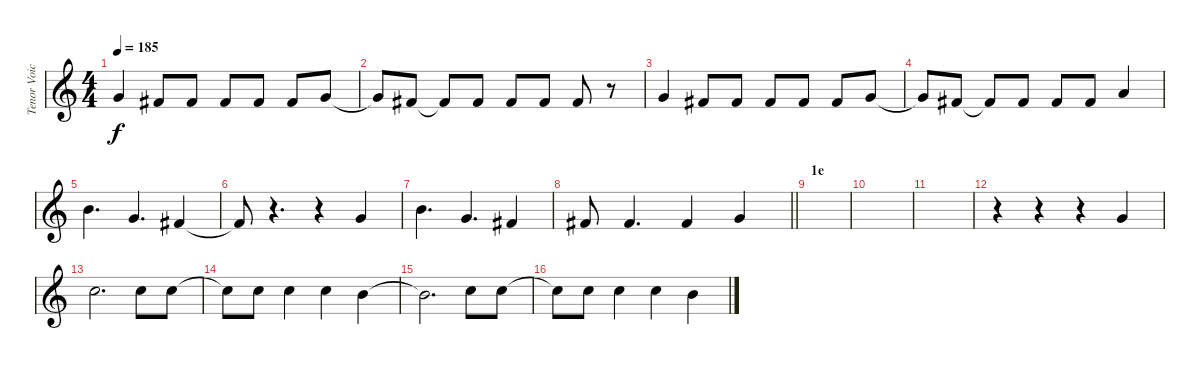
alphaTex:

\track ("Tenor Voice" "Tenor Voic") {instrument tenorsax}
\staff {score}
\tuning (E4 B3 G3 D3 A2 E2 B1) {hide}
\ts (4 4)
\tempo 185
\clef g2
\ks c
3.1.4{dy f} 2.1.8 2.1.8 2.1.8 2.1.8 2.1.8 3.1.8 |
3.1{t}.8 2.1.8 2.1{t}.8 2.1.8 2.1.8 2.1.8 2.1.8 r.8 |
3.1.4 2.1.8 2.1.8 2.1.8 2.1.8 2.1.8 3.1.8 |
3.1{t}.8 2.1.8 2.1{t}.8 2.1.8 2.1.8 2.1.8 5.1.4 |
7.1.4{d} 3.1.4{d} 2.1.4 |
2.1{t}.8 r.4{d} r.4 3.1.4 |
7.1.4{d} 3.1.4{d} 2.1.4 |
\barLineRight lightlight
2.1.8 2.1.4{d} 2.1.4 3.1.4 |
\section ("" "1е")
|
|
|
r.4 r.4 r.4 3.1.4 |
8.1.2{d} 8.1.8 8.1.8 |
8.1{t}.8 8.1.8 8.1.4 8.1.4 7.1.4 |
7.1{t}.2{d} 8.1.8 8.1.8 |
8.1{t}.8 8.1.8 8.1.4 8.1.4 7.1.4
